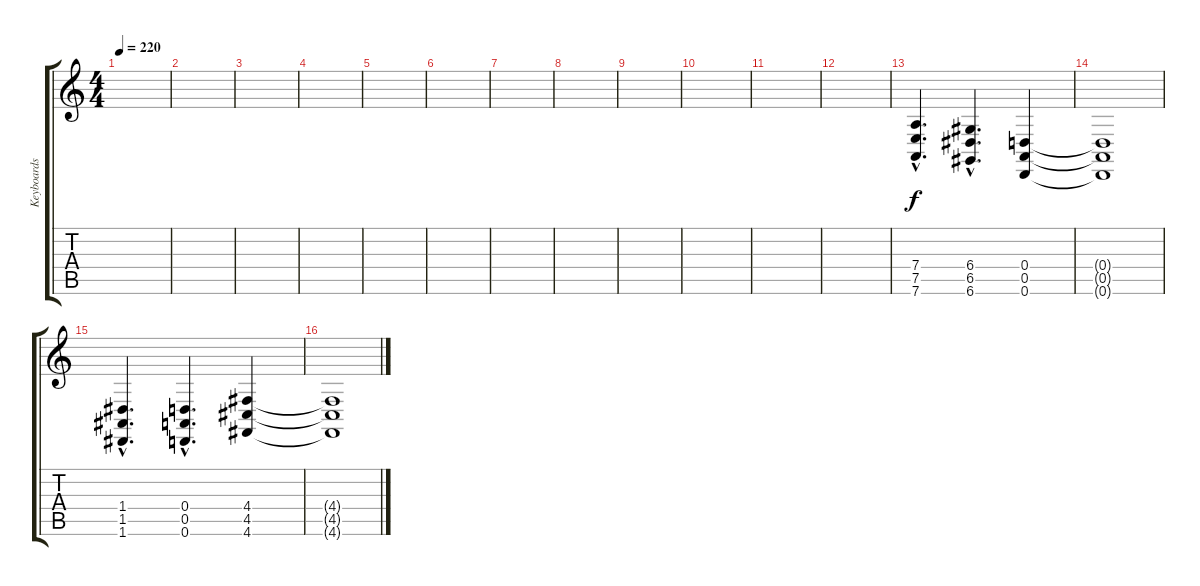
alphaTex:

\track ("Keyboards" "Keyboards") {instrument stringensemble1}
\staff {score tabs}
\tuning (E4 B3 G3 D3 A2 D2) {hide}
\ts (4 4)
\tempo 220
\clef g2
\ks c
|
|
|
|
|
|
|
|
|
|
|
|
(7.4{hac} 7.5{hac} 7.6{hac}).4{d volume 12 instrument reedorgan} (6.4{hac} 6.5{hac} 6.6{hac}).4{d} (0.4 0.5 0.6).4 |
(0.4{t} 0.5{t} 0.6{t}).1 |
(1.4{hac} 1.5{hac} 1.6{hac}).4{d volume 12 instrument reedorgan} (0.4{hac} 0.5{hac} 0.6{hac}).4{d} (4.4 4.5 4.6).4 |
(4.4{t} 4.5{t} 4.6{t}).1
